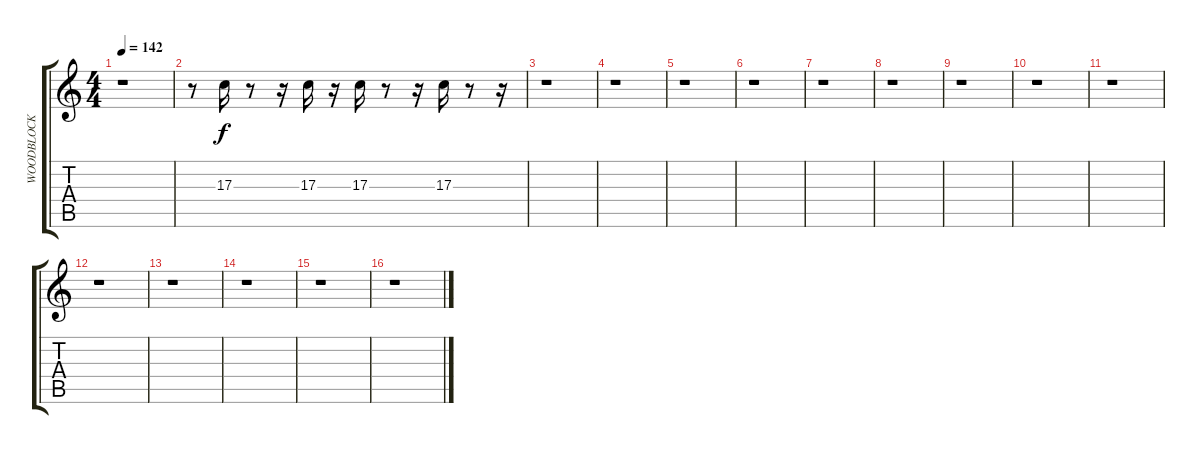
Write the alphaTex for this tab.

\track ("WOODBLOCK" "WOODBLOCK") {instrument woodblock}
\staff {score tabs}
\tuning (E4 B3 G3 D3 A2 E2) {hide}
\ts (4 4)
\tempo 142
\clef g2
\ks c
r.1{dy f} |
r.8 17.3.16 r.8 r.16 17.3.16 r.16 17.3.16 r.8 r.16 17.3.16 r.8 r.16 |
r.1 |
r.1 |
r.1 |
r.1 |
r.1 |
r.1 |
r.1 |
r.1 |
r.1 |
r.1 |
r.1 |
r.1 |
r.1 |
r.1
